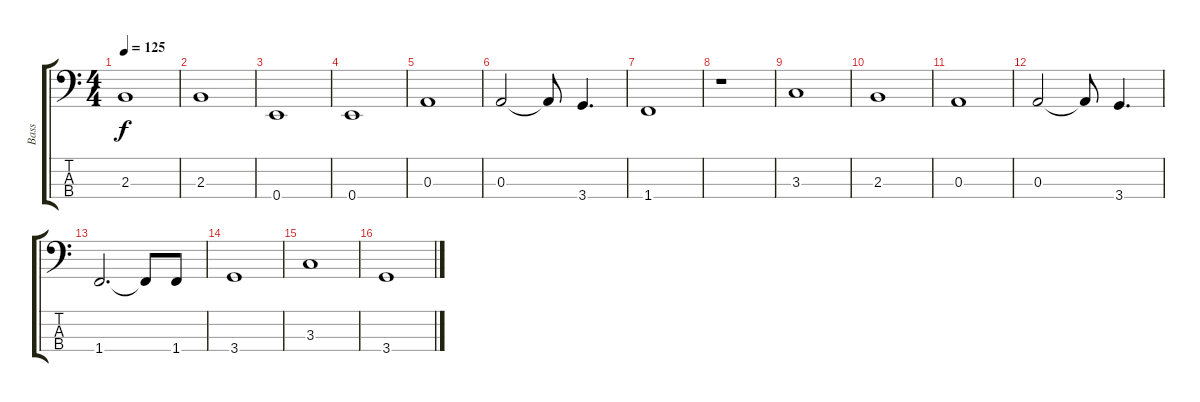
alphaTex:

\track ("Bass" "Bass") {instrument fretlessbass}
\staff {score tabs}
\tuning (G2 D2 A1 E1) {hide}
\ts (4 4)
\tempo 125
\clef f4
\ks c
2.3.1{dy f} |
2.3.1 |
0.4.1 |
0.4.1 |
0.3.1 |
0.3.2 0.3{t}.8 3.4.4{d} |
1.4.1 |
r.1 |
3.3.1 |
2.3.1 |
0.3.1 |
0.3.2 0.3{t}.8 3.4.4{d} |
1.4.2{d} 1.4{t}.8 1.4.8 |
3.4.1 |
3.3.1 |
3.4.1
